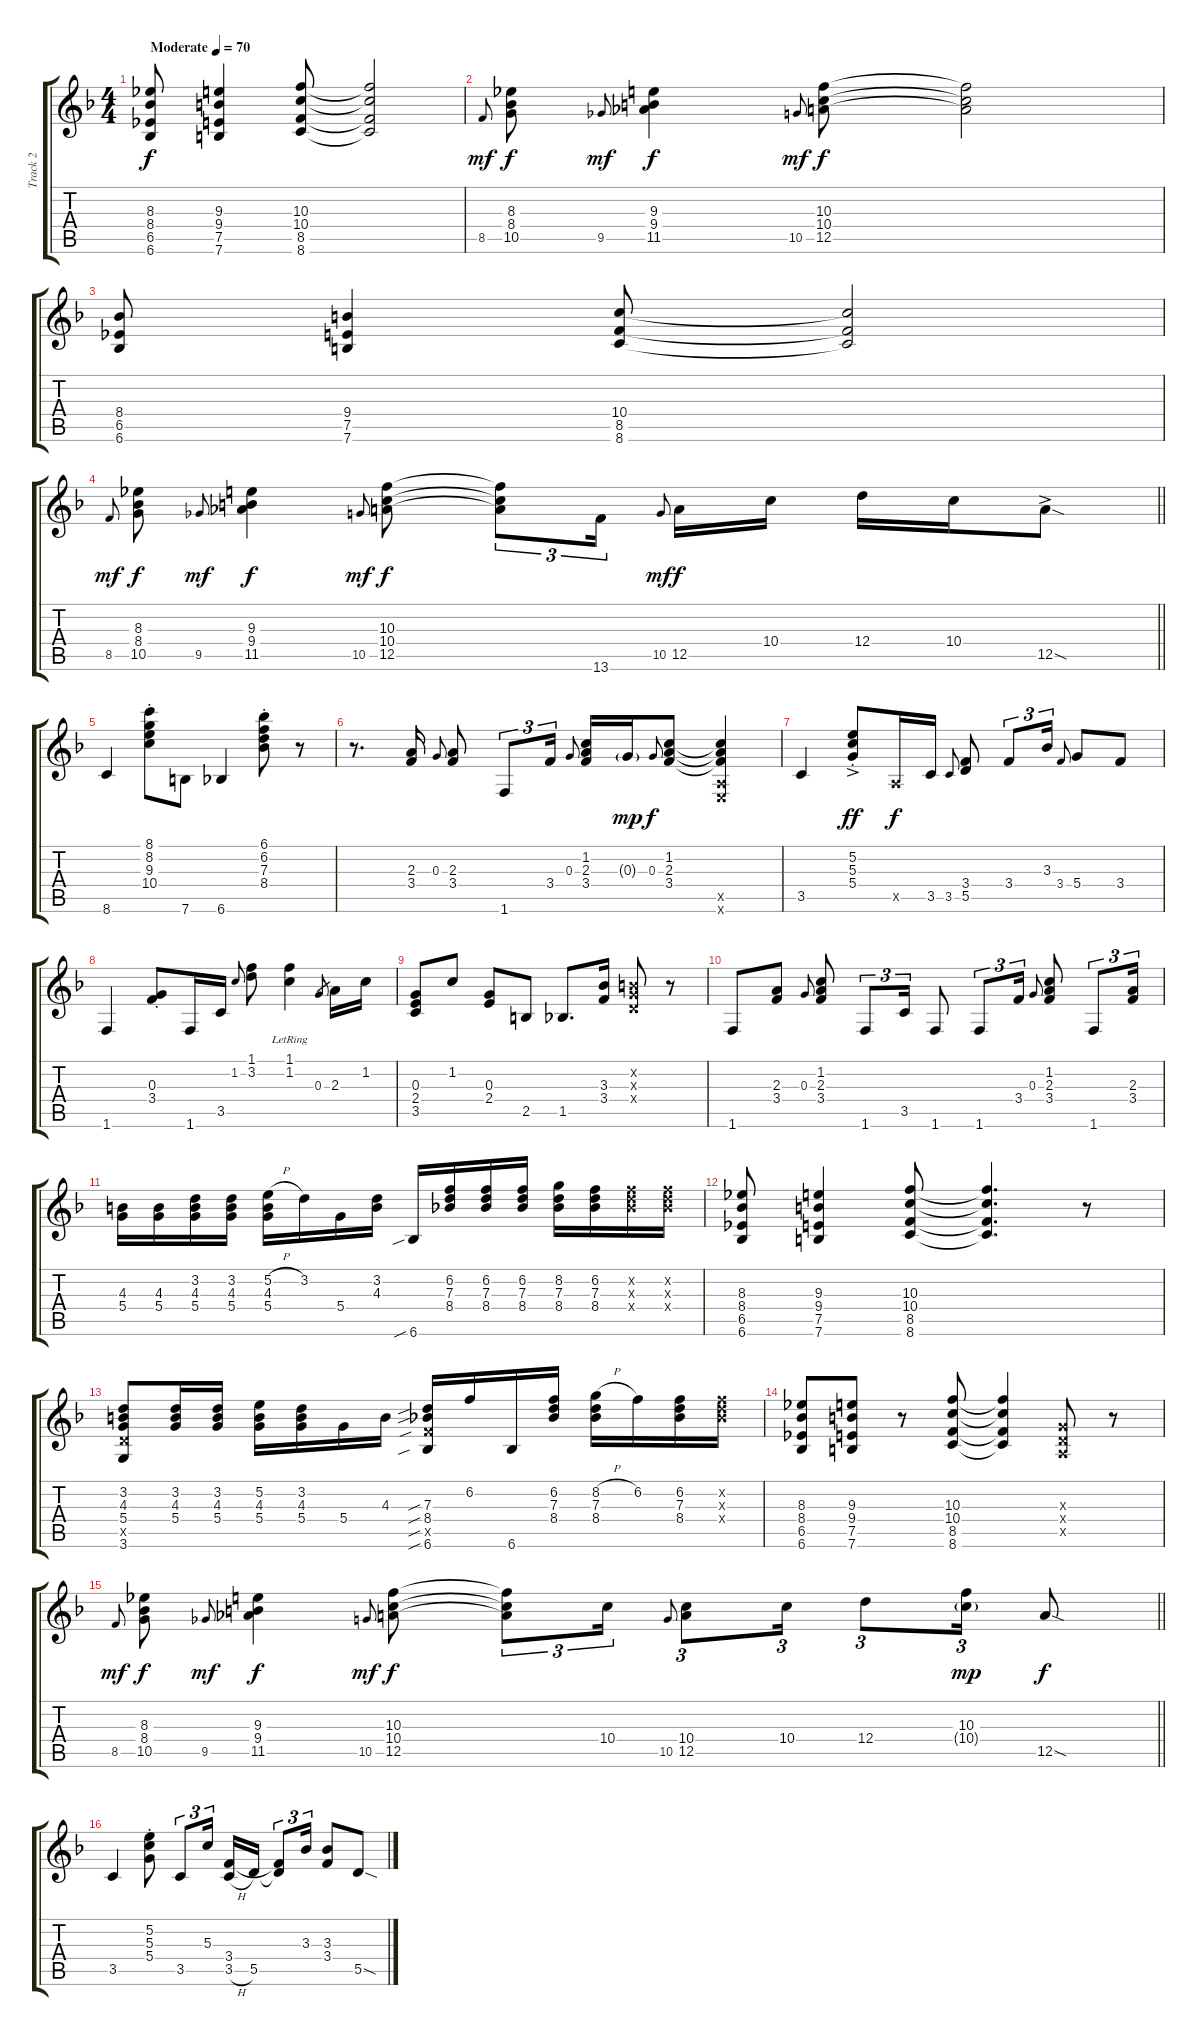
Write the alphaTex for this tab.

\track ("Track 2" "Track 2") {instrument electricguitarclean}
\staff {score tabs}
\tuning (E4 B3 G3 D3 A2 E2) {hide}
\ts (4 4)
\tempo (70 "Moderate")
\clef g2
\ks f
(8.3 8.4 6.5 6.6).8{dy f instrument electricguitarclean} (9.3 9.4 7.5 7.6).4 (10.3 10.4 8.5 8.6).8 (10.3{t} 10.4{t} 8.5{t} 8.6{t}).2 |
8.5.8{gr onbeat dy mf} (8.3 8.4 10.5).8{dy f} 9.5.8{gr onbeat dy mf} (9.3 9.4 11.5).4{dy f} 10.5.8{gr onbeat dy mf} (10.3 10.4 12.5).8{dy f} (10.3{t} 10.4{t} 12.5{t}).2 |
(8.4 6.5 6.6).8 (9.4 7.5 7.6).4 (10.4 8.5 8.6).8 (10.4{t} 8.5{t} 8.6{t}).2 |
\barLineRight lightlight
8.5.8{gr onbeat dy mf} (8.3 8.4 10.5).8{dy f} 9.5.8{gr onbeat dy mf} (9.3 9.4 11.5).4{dy f} 10.5.8{gr onbeat dy mf} (10.3 10.4 12.5).8{dy f} (10.3{t} 10.4{t} 12.5{t}).8{tu (3 2)} 13.6.16{tu (3 2)} 10.5.8{gr onbeat dy mf beam splitsecondary} 12.5.16{dy f} 10.4.16 12.4.16 10.4.16 12.5{sod ac}.8 |
8.6.4 (8.1{st} 8.2{st} 9.3{st} 10.4{st}).8 7.6.8 6.6.4 (6.1{st} 6.2{st} 7.3{st} 8.4{st}).8 r.8 |
r.8{d} (2.3 3.4).16 0.3.8{gr onbeat} (2.3 3.4).8 1.6.8{tu (3 2)} 3.4.16{tu (3 2)} 0.3.8{gr onbeat} (1.2 2.3 3.4).16 0.3{g}.16{dy mp} 0.3.8{gr onbeat dy f} (1.2 2.3 3.4).8 (1.2{t} 2.3{t} 3.4{t} 0.5{x} 0.6{x}).4 |
3.5.4 (5.2{ac st} 5.3{ac st} 5.4{ac st}).8{dy ff} 0.5{x}.16{dy f} 3.5.16 3.5.8{gr onbeat} (3.4 5.5).8 3.4.8{tu (3 2)} 3.3.16{tu (3 2)} 3.4.8{gr onbeat} 5.4.8 3.4.8 |
1.6.4 (0.3{st} 3.4{st}).8 1.6.16 3.5.16 1.2.8{gr onbeat} (1.1 3.2).8 (1.1{lr} 1.2{lr}).4 0.3.8{gr} 2.3.16 1.2.16 |
(0.3 2.4 3.5).8 1.2.8 (0.3 2.4).8 2.5.8 1.5.8{d} (3.3 3.4).16 (0.2{x} 0.3{x} 0.4{x}).8 r.8 |
1.6.8 (2.3 3.4).8 0.3.8{gr onbeat} (1.2 2.3 3.4).8 1.6.8{tu (3 2)} 3.5.16{tu (3 2)} 1.6.8 1.6.8{tu (3 2)} 3.4.16{tu (3 2)} 0.3.8{gr onbeat} (1.2 2.3 3.4).8 1.6.8{tu (3 2)} (2.3 3.4).16{tu (3 2)} |
(4.3 5.4).16 (4.3 5.4).16 (3.2 4.3 5.4).16 (3.2 4.3 5.4).16 (5.2{h} 4.3 5.4).16 3.2.16 5.4.16 (3.2 4.3).16 6.6{sib}.16 (6.2 7.3 8.4).16 (6.2 7.3 8.4).16 (6.2 7.3 8.4).16 (8.2 7.3 8.4).16 (6.2 7.3 8.4).16 (6.2{x} 7.3{x} 8.4{x}).16 (6.2{x} 7.3{x} 8.4{x}).16 |
(8.3 8.4 6.5 6.6).8 (9.3 9.4 7.5 7.6).4 (10.3 10.4 8.5 8.6).8 (10.3{t} 10.4{t} 8.5{t} 8.6{t}).4{d} r.8 |
(3.2 4.3 5.4 5.5{x} 3.6).8 (3.2 4.3 5.4).16 (3.2 4.3 5.4).16 (5.2 4.3 5.4).16 (3.2 4.3 5.4).16 5.4.16 4.3.16 (7.3{sib} 8.4{sib} 8.5{sib x} 6.6{sib}).16 6.2.16 6.6.16 (6.2 7.3 8.4).16 (8.2{h} 7.3 8.4).16 6.2.16 (6.2 7.3 8.4).16 (6.2{x} 7.3{x} 8.4{x}).16 |
(8.3 8.4 6.5 6.6).8 (9.3 9.4 7.5 7.6).8 r.8 (10.3 10.4 8.5 8.6).8 (10.3{t} 10.4{t} 8.5{t} 8.6{t}).4 (0.3{x} 0.4{x} 0.5{x}).8 r.8 |
\barLineRight lightlight
8.5.8{gr onbeat dy mf} (8.3 8.4 10.5).8{dy f} 9.5.8{gr onbeat dy mf} (9.3 9.4 11.5).4{dy f} 10.5.8{gr onbeat dy mf} (10.3 10.4 12.5).8{dy f} (10.3{t} 10.4{t} 12.5{t}).8{tu (3 2)} 10.4.16{tu (3 2)} 10.5.8{gr onbeat} (10.4 12.5).8{tu (3 2)} 10.4.16{tu (3 2)} 12.4.8{tu (3 2)} (10.3 10.4{g}).16{tu (3 2) dy mp} 12.5{sod}.8{dy f} |
3.5.4 (5.2{st} 5.3{st} 5.4{st}).8 3.5.8{tu (3 2)} 5.3.16{tu (3 2)} (3.4 3.5{h}).16 5.5.16 (3.4{t} 5.5{t}).8{tu (3 2)} 3.3.16{tu (3 2)} (3.3 3.4).8 5.5{sod}.8
